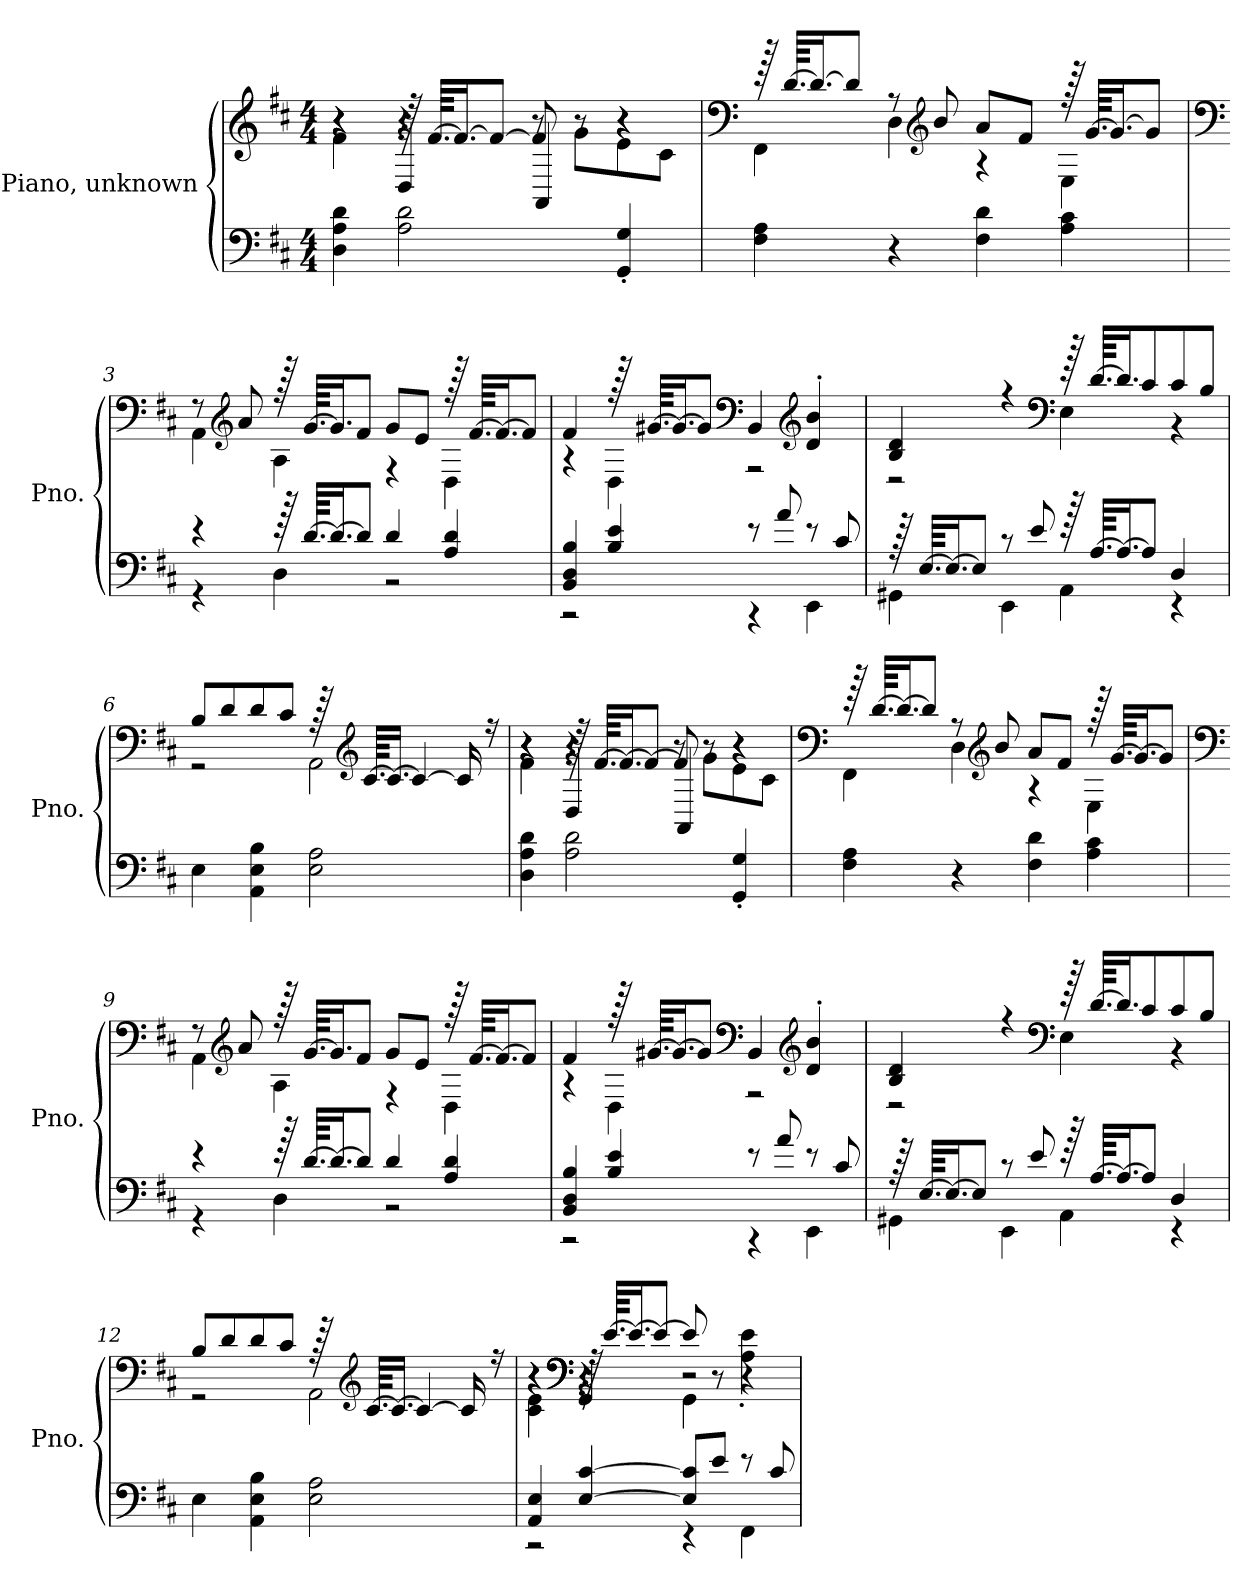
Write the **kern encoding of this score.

**kern	**kern
*part1	*part1
*staff2	*staff1
*I"Piano, unknown	*
*I'Pno.	*
*clefF4	*clefG2
*k[f#c#]	*k[f#c#]
*M4/4	*M4/4
*MM120	*MM120
=1	=1
*	*^
*	*	*^
4D\ 4A\ 4d\	4r	4f#\	4r
2A\ 2d\	128r	4r	4D/
.	[64.f#/KKLL	.	.
.	16.f#/J_	.	.
.	8f#/J_	.	.
.	8f#/]	8r	4AA/
.	8r	8g\L	.
4GG/' 4G/'	4r	8e\	4r
.	.	8c#\J	.
*	*v	*v	*v
=2	=2
*	*clefF4
*	*^
4F#\ 4A\	128r	4FF#\
.	[64.d/KKLL	.
.	16.d/J_	.
.	8d/J]	.
4r	8r	4D\
*	*clefG2	*
.	8b/	.
4F#\ 4d\	8a/L	4r
.	8f#/J	.
4A\ 4c#\	128r	4E\
.	[64.g/KKLL	.
.	16.g/J_	.
.	8g/J]	.
!!LO:LB:g=z	!!
=3	=3	=3
*	*clefF4	*
*^	*	*
4r	4r	8r	4AA\
*	*	*clefG2	*
.	.	8a/	.
128r	4D\	128r	4A\
[64.d/KKLL	.	[64.g/KKLL	.
16.d/J_	.	16.g/J]	.
8d/J]	.	8f#/J	.
4d/	2r	8g/L	4r
.	.	8e/J	.
4A/ 4d/	.	128r	4D\
.	.	[64.f#/KKLL	.
.	.	16.f#/J_	.
.	.	8f#/J]	.
=4	=4	=4	=4
4BB/ 4D/ 4B/	2r	4f#/	4r
4B/ 4e/	.	128r	4D\
.	.	[64.g#X/KKLL	.
.	.	16.g#/J_	.
.	.	8g#/J]	.
*	*	*clefF4	*
8r	4r	4BB/	2r
8a/	.	.	.
*	*	*clefG2	*
8r	4EE\	4d/' 4b/'	.
8c#/	.	.	.
!!LO:LB:g=z	!!
=5	=5	=5	=5
128r	4GG#X\	4B/ 4d/	2r
[64.E/KKLL	.	.	.
16.E/J_	.	.	.
8E/J]	.	.	.
8r	4EE\	4r	.
8e/	.	.	.
*	*	*clefF4	*
128r	4AA\	128r	4E\
[64.A/KKLL	.	[64.d/KKLL	.
16.A/J_	.	16.d/J]	.
8A/J]	.	8c#/	.
4D/	4r	8c#/	4r
.	.	8B/J	.
*v	*v	*	*
=6	=6	=6
4E\	8B/L	2r
.	8d/	.
4AA\ 4E\ 4B\	8d/	.
.	8c#/J	.
2E\ 2A\	128r	2AA\
*	*clefG2	*
.	[64.c#/KKLL	.
.	16.c#/JJ_	.
.	4c#/_	.
.	16c#/]	.
.	16r	.
!!LO:LB:g=z
=7	=7	=7
*	*	*^
4D\ 4A\ 4d\	4r	4f#\	4r
2A\ 2d\	128r	4r	4D/
.	[64.f#/KKLL	.	.
.	16.f#/J_	.	.
.	8f#/J_	.	.
.	8f#/]	8r	4AA/
.	8r	8g\L	.
4GG/' 4G/'	4r	8e\	4r
.	.	8c#\J	.
*	*v	*v	*v
=8	=8
*	*clefF4
*	*^
4F#\ 4A\	128r	4FF#\
.	[64.d/KKLL	.
.	16.d/J_	.
.	8d/J]	.
4r	8r	4D\
*	*clefG2	*
.	8b/	.
4F#\ 4d\	8a/L	4r
.	8f#/J	.
4A\ 4c#\	128r	4E\
.	[64.g/KKLL	.
.	16.g/J_	.
.	8g/J]	.
!!LO:LB:g=z	!!
=9	=9	=9
*	*clefF4	*
*^	*	*
4r	4r	8r	4AA\
*	*	*clefG2	*
.	.	8a/	.
128r	4D\	128r	4A\
[64.d/KKLL	.	[64.g/KKLL	.
16.d/J_	.	16.g/J]	.
8d/J]	.	8f#/J	.
4d/	2r	8g/L	4r
.	.	8e/J	.
4A/ 4d/	.	128r	4D\
.	.	[64.f#/KKLL	.
.	.	16.f#/J_	.
.	.	8f#/J]	.
=10	=10	=10	=10
4BB/ 4D/ 4B/	2r	4f#/	4r
4B/ 4e/	.	128r	4D\
.	.	[64.g#X/KKLL	.
.	.	16.g#/J_	.
.	.	8g#/J]	.
*	*	*clefF4	*
8r	4r	4BB/	2r
8a/	.	.	.
*	*	*clefG2	*
8r	4EE\	4d/' 4b/'	.
8c#/	.	.	.
!!LO:LB:g=z	!!
=11	=11	=11	=11
128r	4GG#X\	4B/ 4d/	2r
[64.E/KKLL	.	.	.
16.E/J_	.	.	.
8E/J]	.	.	.
8r	4EE\	4r	.
8e/	.	.	.
*	*	*clefF4	*
128r	4AA\	128r	4E\
[64.A/KKLL	.	[64.d/KKLL	.
16.A/J_	.	16.d/J]	.
8A/J]	.	8c#/	.
4D/	4r	8c#/	4r
.	.	8B/J	.
*v	*v	*	*
=12	=12	=12
4E\	8B/L	2r
.	8d/	.
4AA\ 4E\ 4B\	8d/	.
.	8c#/J	.
2E\ 2A\	128r	2AA\
*	*clefG2	*
.	[64.c#/KKLL	.
.	16.c#/JJ_	.
.	4c#/_	.
.	16c#/]	.
.	16r	.
!!LO:PB:g=z
=13	=13	=13
*^	*	*^
4AA/ 4E/	2r	4r	4c#\ 4e\	4r
*	*	*clefF4	*	*
[4E/ [4c#/	.	128r	4r	4GG/
.	.	[64.e/KKLL	.	.
.	.	16.e/J_	.	.
.	.	8e/J_	.	.
8E/] 8c#/]L	4r	8e/]	4GG\	2r
8e/J	.	8r	.	.
8r	4FF#\	4r	4A\' 4e\'	.
8c#/	.	.	.	.
*v	*v	*	*	*
*	*v	*v	*v
=	=
*-	*-
